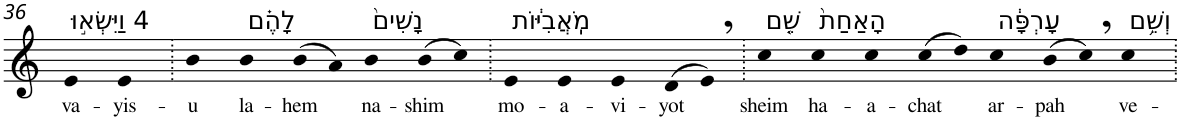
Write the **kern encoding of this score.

**kern	**text
*part1	*part1
*staff1	*staff1
*I"Piano	*
*I'Pno	*
!!LO:PB:g=z
*clefG2	*
*k[]	*
=36	=36
!LO:TX:a:t=4 וַיִּשְׂא֣וּ	!
!	!LO:LY:b
4e	va-
!	!LO:LY:b
4e	-yis-
=37.	=37.
!	!LO:LY:b
4b	-u
!LO:TX:a:t=לָהֶ֗ם	!
!	!LO:LY:b
4b	la-
!	!LO:LY:b
(>8b	-hem
8a)	.
!LO:TX:a:t=נָשִׁים֙	!
!	!LO:LY:b
4b	na-
!	!LO:LY:b
(>8b	-shim
8cc)	.
=38.	=38.
!LO:TX:a:t=מֹֽאֲבִיּ֔וֹת	!
!	!LO:LY:b
4e	mo-
!	!LO:LY:b
4e	-a-
!	!LO:LY:b
4e	-vi-
!	!LO:LY:b
(>8d	-yot
8e,)	.
=39.	=39.
!LO:TX:a:t=שֵׁ֤ם	!
!	!LO:LY:b
4cc	sheim
!LO:TX:a:t=הָאַחַת֙	!
!	!LO:LY:b
4cc	ha-
!	!LO:LY:b
4cc	-a-
!	!LO:LY:b
(>8cc	-chat
8dd)	.
!LO:TX:a:t=עָרְפָּ֔ה	!
!	!LO:LY:b
4cc	ar-
!	!LO:LY:b
(>8b	-pah
8cc,)	.
!LO:TX:a:t=וְשֵׁ֥ם	!
!	!LO:LY:b
4cc	ve-
=.	=.
*-	*-
